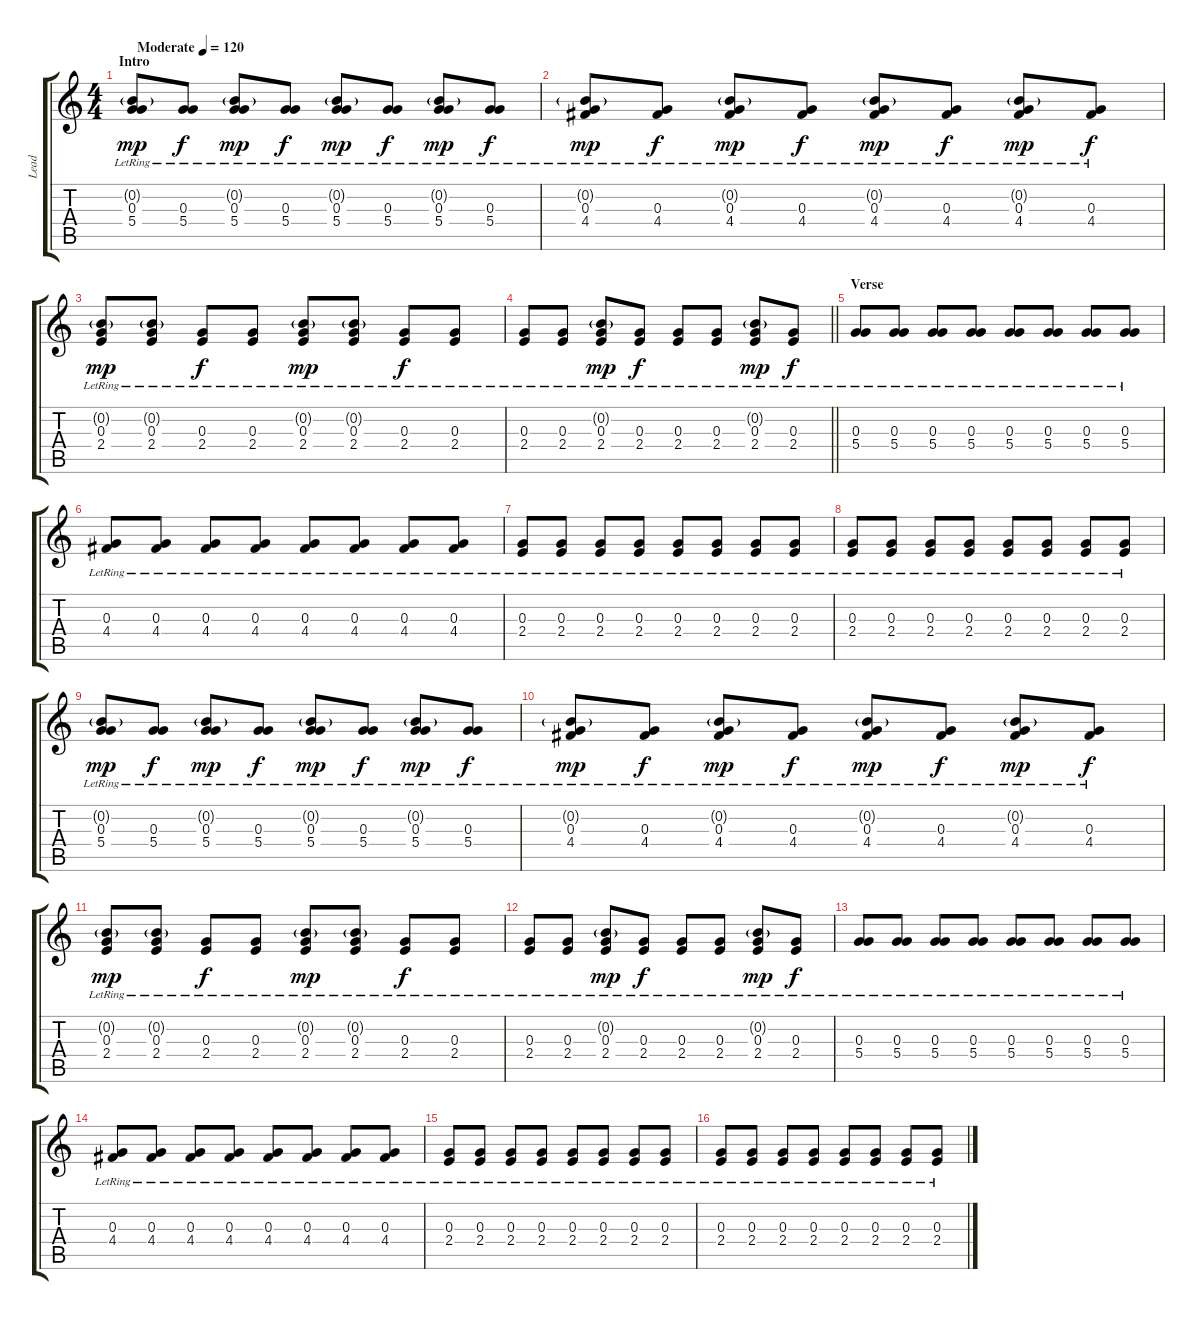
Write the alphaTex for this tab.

\track ("Lead" "Lead") {instrument acousticguitarsteel}
\staff {score tabs}
\tuning (E4 B3 G3 D3 A2 E2) {hide}
\ts (4 4)
\section ("" "Intro")
\tempo (120 "Moderate")
\clef g2
\ks c
(0.2{g lr} 0.3{lr} 5.4{lr}).8{dy mp instrument acousticguitarsteel} (0.3{lr} 5.4{lr}).8{dy f} (0.2{g lr} 0.3{lr} 5.4{lr}).8{dy mp} (0.3{lr} 5.4{lr}).8{dy f} (0.2{g lr} 0.3{lr} 5.4{lr}).8{dy mp} (0.3{lr} 5.4{lr}).8{dy f} (0.2{g lr} 0.3{lr} 5.4{lr}).8{dy mp} (0.3{lr} 5.4{lr}).8{dy f} |
(0.2{g lr} 0.3{lr} 4.4{lr}).8{dy mp} (0.3{lr} 4.4{lr}).8{dy f} (0.2{g lr} 0.3{lr} 4.4{lr}).8{dy mp} (0.3{lr} 4.4{lr}).8{dy f} (0.2{g lr} 0.3{lr} 4.4{lr}).8{dy mp} (0.3{lr} 4.4{lr}).8{dy f} (0.2{g lr} 0.3{lr} 4.4{lr}).8{dy mp} (0.3{lr} 4.4{lr}).8{dy f} |
(0.2{g lr} 0.3{lr} 2.4{lr}).8{dy mp} (0.2{g lr} 0.3{lr} 2.4{lr}).8 (0.3{lr} 2.4{lr}).8{dy f} (0.3{lr} 2.4{lr}).8 (0.2{g lr} 0.3{lr} 2.4{lr}).8{dy mp} (0.2{g lr} 0.3{lr} 2.4{lr}).8 (0.3{lr} 2.4{lr}).8{dy f} (0.3{lr} 2.4{lr}).8 |
\barLineRight lightlight
(0.3{lr} 2.4{lr}).8 (0.3{lr} 2.4{lr}).8 (0.2{g lr} 0.3{lr} 2.4{lr}).8{dy mp} (0.3{lr} 2.4{lr}).8{dy f} (0.3{lr} 2.4{lr}).8 (0.3{lr} 2.4{lr}).8 (0.2{g lr} 0.3{lr} 2.4{lr}).8{dy mp} (0.3{lr} 2.4{lr}).8{dy f} |
\section ("" "Verse")
(0.3{lr} 5.4{lr}).8 (0.3{lr} 5.4{lr}).8 (0.3{lr} 5.4{lr}).8 (0.3{lr} 5.4{lr}).8 (0.3{lr} 5.4{lr}).8 (0.3{lr} 5.4{lr}).8 (0.3{lr} 5.4{lr}).8 (0.3{lr} 5.4{lr}).8 |
(0.3{lr} 4.4{lr}).8 (0.3{lr} 4.4{lr}).8 (0.3{lr} 4.4{lr}).8 (0.3{lr} 4.4{lr}).8 (0.3{lr} 4.4{lr}).8 (0.3{lr} 4.4{lr}).8 (0.3{lr} 4.4{lr}).8 (0.3{lr} 4.4{lr}).8 |
(0.3{lr} 2.4{lr}).8 (0.3{lr} 2.4{lr}).8 (0.3{lr} 2.4{lr}).8 (0.3{lr} 2.4{lr}).8 (0.3{lr} 2.4{lr}).8 (0.3{lr} 2.4{lr}).8 (0.3{lr} 2.4{lr}).8 (0.3{lr} 2.4{lr}).8 |
(0.3{lr} 2.4{lr}).8 (0.3{lr} 2.4{lr}).8 (0.3{lr} 2.4{lr}).8 (0.3{lr} 2.4{lr}).8 (0.3{lr} 2.4{lr}).8 (0.3{lr} 2.4{lr}).8 (0.3{lr} 2.4{lr}).8 (0.3{lr} 2.4{lr}).8 |
(0.2{g lr} 0.3{lr} 5.4{lr}).8{dy mp} (0.3{lr} 5.4{lr}).8{dy f} (0.2{g lr} 0.3{lr} 5.4{lr}).8{dy mp} (0.3{lr} 5.4{lr}).8{dy f} (0.2{g lr} 0.3{lr} 5.4{lr}).8{dy mp} (0.3{lr} 5.4{lr}).8{dy f} (0.2{g lr} 0.3{lr} 5.4{lr}).8{dy mp} (0.3{lr} 5.4{lr}).8{dy f} |
(0.2{g lr} 0.3{lr} 4.4{lr}).8{dy mp} (0.3{lr} 4.4{lr}).8{dy f} (0.2{g lr} 0.3{lr} 4.4{lr}).8{dy mp} (0.3{lr} 4.4{lr}).8{dy f} (0.2{g lr} 0.3{lr} 4.4{lr}).8{dy mp} (0.3{lr} 4.4{lr}).8{dy f} (0.2{g lr} 0.3{lr} 4.4{lr}).8{dy mp} (0.3{lr} 4.4{lr}).8{dy f} |
(0.2{g lr} 0.3{lr} 2.4{lr}).8{dy mp} (0.2{g lr} 0.3{lr} 2.4{lr}).8 (0.3{lr} 2.4{lr}).8{dy f} (0.3{lr} 2.4{lr}).8 (0.2{g lr} 0.3{lr} 2.4{lr}).8{dy mp} (0.2{g lr} 0.3{lr} 2.4{lr}).8 (0.3{lr} 2.4{lr}).8{dy f} (0.3{lr} 2.4{lr}).8 |
(0.3{lr} 2.4{lr}).8 (0.3{lr} 2.4{lr}).8 (0.2{g lr} 0.3{lr} 2.4{lr}).8{dy mp} (0.3{lr} 2.4{lr}).8{dy f} (0.3{lr} 2.4{lr}).8 (0.3{lr} 2.4{lr}).8 (0.2{g lr} 0.3{lr} 2.4{lr}).8{dy mp} (0.3{lr} 2.4{lr}).8{dy f} |
(0.3{lr} 5.4{lr}).8 (0.3{lr} 5.4{lr}).8 (0.3{lr} 5.4{lr}).8 (0.3{lr} 5.4{lr}).8 (0.3{lr} 5.4{lr}).8 (0.3{lr} 5.4{lr}).8 (0.3{lr} 5.4{lr}).8 (0.3{lr} 5.4{lr}).8 |
(0.3{lr} 4.4{lr}).8 (0.3{lr} 4.4{lr}).8 (0.3{lr} 4.4{lr}).8 (0.3{lr} 4.4{lr}).8 (0.3{lr} 4.4{lr}).8 (0.3{lr} 4.4{lr}).8 (0.3{lr} 4.4{lr}).8 (0.3{lr} 4.4{lr}).8 |
(0.3{lr} 2.4{lr}).8 (0.3{lr} 2.4{lr}).8 (0.3{lr} 2.4{lr}).8 (0.3{lr} 2.4{lr}).8 (0.3{lr} 2.4{lr}).8 (0.3{lr} 2.4{lr}).8 (0.3{lr} 2.4{lr}).8 (0.3{lr} 2.4{lr}).8 |
(0.3{lr} 2.4{lr}).8 (0.3{lr} 2.4{lr}).8 (0.3{lr} 2.4{lr}).8 (0.3{lr} 2.4{lr}).8 (0.3{lr} 2.4{lr}).8 (0.3{lr} 2.4{lr}).8 (0.3{lr} 2.4{lr}).8 (0.3{lr} 2.4{lr}).8
